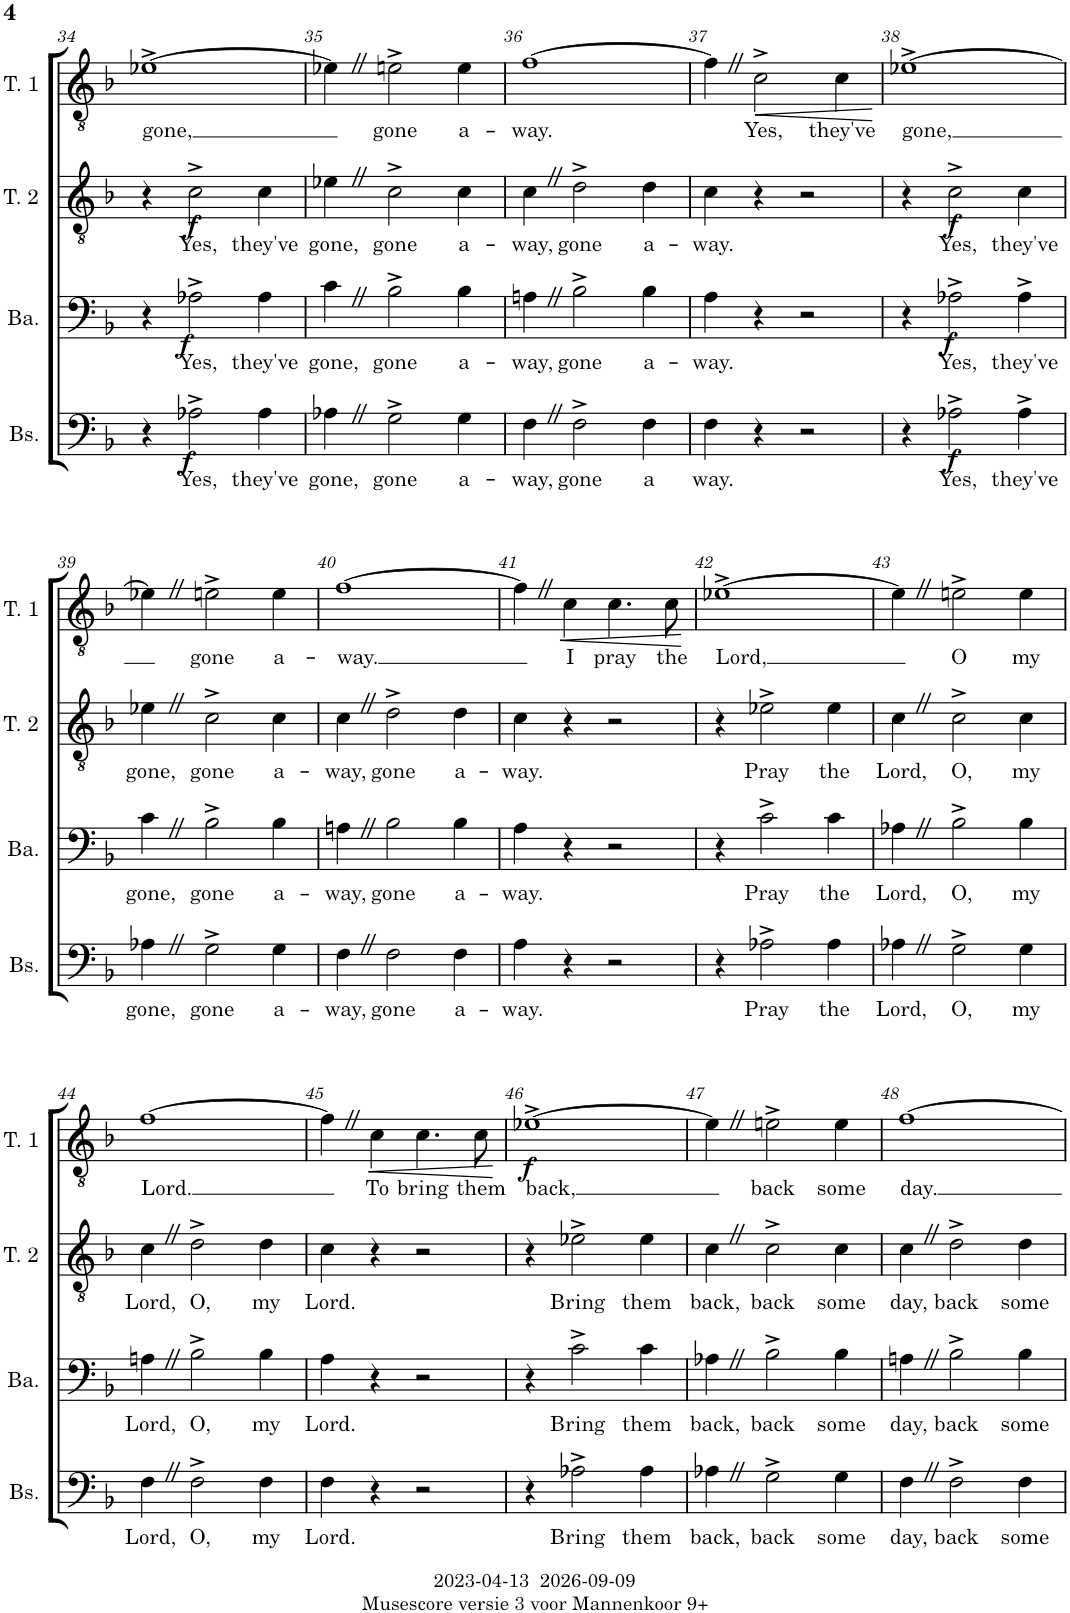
**kern	**text	**dynam	**kern	**text	**dynam	**kern	**text	**dynam	**kern	**text	**dynam
*part4	*part4	*part4	*part3	*part3	*part3	*part2	*part2	*part2	*part1	*part1	*part1
*staff4	*staff4	*staff4	*staff3	*staff3	*staff3	*staff2	*staff2	*staff2	*staff1	*staff1	*staff1
*I"Bas	*	*	*I"Bariton	*	*	*I"Tenor 2	*	*	*I"Tenor 1	*	*
*I'Bs.	*	*	*I'Ba.	*	*	*I'T. 2	*	*	*I'T. 1	*	*
!!LO:PB:g=z
*clefF4	*	*	*clefF4	*	*	*clefGv2	*	*	*clefGv2	*	*
*k[b-]	*	*	*k[b-]	*	*	*k[b-]	*	*	*k[b-]	*	*
*M4/4	*	*	*M4/4	*	*	*M4/4	*	*	*M4/4	*	*
*met(c)	*	*	*met(c)	*	*	*met(c)	*	*	*met(c)	*	*
=34	=34	=34	=34	=34	=34	=34	=34	=34	=34	=34	=34
!	!	!	!	!	!	!	!	!	!	!LO:LY:b	!
4r	.	.	4r	.	.	4r	.	.	[1e-X^	gone,	.
!	!LO:LY:b	!LO:DY:b	!	!LO:LY:b	!LO:DY:b	!	!LO:LY:b	!LO:DY:b	!	!	!
2A-X^\	Yes,	f	2A-X^\	Yes,	f	2c^\	Yes,	f	.	.	.
!	!LO:LY:b	!	!	!LO:LY:b	!	!	!LO:LY:b	!	!	!	!
4A-\	they've	.	4A-\	they've	.	4c\	they've	.	.	.	.
=35	=35	=35	=35	=35	=35	=35	=35	=35	=35	=35	=35
!	!LO:LY:b	!	!	!LO:LY:b	!	!	!LO:LY:b	!	!	!	!
4A-XZ\	gone,	.	4cZ\	gone,	.	4e-XZ\	gone,	.	4e-XZ\]	.	.
!	!LO:LY:b	!	!	!LO:LY:b	!	!	!LO:LY:b	!	!	!LO:LY:b	!
2G^\	gone	.	2B-^\	gone	.	2c^\	gone	.	2en^\	gone	.
!	!LO:LY:b	!	!	!LO:LY:b	!	!	!LO:LY:b	!	!	!LO:LY:b	!
4G\	a-	.	4B-\	a-	.	4c\	a-	.	4e\	a-	.
=36	=36	=36	=36	=36	=36	=36	=36	=36	=36	=36	=36
!	!LO:LY:b	!	!	!LO:LY:b	!	!	!LO:LY:b	!	!	!LO:LY:b	!
4FZ\	-way,	.	4AnZ\	-way,	.	4cZ\	-way,	.	[1f	-way.	.
!	!LO:LY:b	!	!	!LO:LY:b	!	!	!LO:LY:b	!	!	!	!
2F^\	gone	.	2B-^\	gone	.	2d^\	gone	.	.	.	.
!	!LO:LY:b	!	!	!LO:LY:b	!	!	!LO:LY:b	!	!	!	!
4F\	a	.	4B-\	a-	.	4d\	a-	.	.	.	.
=37	=37	=37	=37	=37	=37	=37	=37	=37	=37	=37	=37
!	!LO:LY:b	!	!	!LO:LY:b	!	!	!LO:LY:b	!	!	!	!
4F\	-way.	.	4A\	-way.	.	4c\	-way.	.	4fZ\]	.	.
!	!	!	!	!	!	!	!	!	!	!LO:LY:b	!LO:HP:b
4r	.	.	4r	.	.	4r	.	.	2c^\	Yes,	<
2r	.	.	2r	.	.	2r	.	.	.	.	.
!	!	!	!	!	!	!	!	!	!	!LO:LY:b	!
.	.	.	.	.	.	.	.	.	4c\	they've	.
.	.	.	.	.	.	.	.	.	.	.	[
=38	=38	=38	=38	=38	=38	=38	=38	=38	=38	=38	=38
!	!	!	!	!	!	!	!	!	!	!LO:LY:b	!
4r	.	.	4r	.	.	4r	.	.	[1e-X^	gone,	.
!	!LO:LY:b	!LO:DY:b	!	!LO:LY:b	!LO:DY:b	!	!LO:LY:b	!LO:DY:b	!	!	!
2A-X^\	Yes,	f	2A-X^\	Yes,	f	2c^\	Yes,	f	.	.	.
!	!LO:LY:b	!	!	!LO:LY:b	!	!	!LO:LY:b	!	!	!	!
4A-^\	they've	.	4A-^\	they've	.	4c\	they've	.	.	.	.
!!LO:LB:g=z
=39	=39	=39	=39	=39	=39	=39	=39	=39	=39	=39	=39
!	!LO:LY:b	!	!	!LO:LY:b	!	!	!LO:LY:b	!	!	!	!
4A-XZ\	gone,	.	4cZ\	gone,	.	4e-XZ\	gone,	.	4e-XZ\]	.	.
!	!LO:LY:b	!	!	!LO:LY:b	!	!	!LO:LY:b	!	!	!LO:LY:b	!
2G^\	gone	.	2B-^\	gone	.	2c^\	gone	.	2en^\	gone	.
!	!LO:LY:b	!	!	!LO:LY:b	!	!	!LO:LY:b	!	!	!LO:LY:b	!
4G\	a-	.	4B-\	a-	.	4c\	a-	.	4e\	a-	.
=40	=40	=40	=40	=40	=40	=40	=40	=40	=40	=40	=40
!	!LO:LY:b	!	!	!LO:LY:b	!	!	!LO:LY:b	!	!	!LO:LY:b	!
4FZ\	-way,	.	4AnZ\	-way,	.	4cZ\	-way,	.	[1f	-way.	.
!	!LO:LY:b	!	!	!LO:LY:b	!	!	!LO:LY:b	!	!	!	!
2F\	gone	.	2B-\	gone	.	2d^\	gone	.	.	.	.
!	!LO:LY:b	!	!	!LO:LY:b	!	!	!LO:LY:b	!	!	!	!
4F\	a-	.	4B-\	a-	.	4d\	a-	.	.	.	.
=41	=41	=41	=41	=41	=41	=41	=41	=41	=41	=41	=41
!	!LO:LY:b	!	!	!LO:LY:b	!	!	!LO:LY:b	!	!	!	!
4A\	-way.	.	4A\	-way.	.	4c\	-way.	.	4fZ\]	.	.
!	!	!	!	!	!	!	!	!	!	!LO:LY:b	!LO:HP:b
4r	.	.	4r	.	.	4r	.	.	4c\	I	<
!	!	!	!	!	!	!	!	!	!	!LO:LY:b	!
2r	.	.	2r	.	.	2r	.	.	4.c\	pray	.
!	!	!	!	!	!	!	!	!	!	!LO:LY:b	!
.	.	.	.	.	.	.	.	.	8c\	the	.
.	.	.	.	.	.	.	.	.	.	.	[
=42	=42	=42	=42	=42	=42	=42	=42	=42	=42	=42	=42
!	!	!	!	!	!	!	!	!	!	!LO:LY:b	!
4r	.	.	4r	.	.	4r	.	.	[1e-X^	Lord,	.
!	!LO:LY:b	!	!	!LO:LY:b	!	!	!LO:LY:b	!	!	!	!
2A-X^\	Pray	.	2c^\	Pray	.	2e-X^\	Pray	.	.	.	.
!	!LO:LY:b	!	!	!LO:LY:b	!	!	!LO:LY:b	!	!	!	!
4A-\	the	.	4c\	the	.	4e-\	the	.	.	.	.
=43	=43	=43	=43	=43	=43	=43	=43	=43	=43	=43	=43
!	!LO:LY:b	!	!	!LO:LY:b	!	!	!LO:LY:b	!	!	!	!
4A-XZ\	Lord,	.	4A-XZ\	Lord,	.	4cZ\	Lord,	.	4e-Z\]	.	.
!	!LO:LY:b	!	!	!LO:LY:b	!	!	!LO:LY:b	!	!	!LO:LY:b	!
2G^\	O,	.	2B-^\	O,	.	2c^\	O,	.	2en^\	O	.
!	!LO:LY:b	!	!	!LO:LY:b	!	!	!LO:LY:b	!	!	!LO:LY:b	!
4G\	my	.	4B-\	my	.	4c\	my	.	4e\	my	.
!!LO:LB:g=z
=44	=44	=44	=44	=44	=44	=44	=44	=44	=44	=44	=44
!	!LO:LY:b	!	!	!LO:LY:b	!	!	!LO:LY:b	!	!	!LO:LY:b	!
4FZ\	Lord,	.	4AnZ\	Lord,	.	4cZ\	Lord,	.	[1f	Lord.	.
!	!LO:LY:b	!	!	!LO:LY:b	!	!	!LO:LY:b	!	!	!	!
2F^\	O,	.	2B-^\	O,	.	2d^\	O,	.	.	.	.
!	!LO:LY:b	!	!	!LO:LY:b	!	!	!LO:LY:b	!	!	!	!
4F\	my	.	4B-\	my	.	4d\	my	.	.	.	.
=45	=45	=45	=45	=45	=45	=45	=45	=45	=45	=45	=45
!	!LO:LY:b	!	!	!LO:LY:b	!	!	!LO:LY:b	!	!	!	!
4F\	Lord.	.	4A\	Lord.	.	4c\	Lord.	.	4fZ\]	.	.
!	!	!	!	!	!	!	!	!	!	!LO:LY:b	!LO:HP:b
4r	.	.	4r	.	.	4r	.	.	4c\	To	<
!	!	!	!	!	!	!	!	!	!	!LO:LY:b	!
2r	.	.	2r	.	.	2r	.	.	4.c\	bring	.
!	!	!	!	!	!	!	!	!	!	!LO:LY:b	!
.	.	.	.	.	.	.	.	.	8c\	them	.
.	.	.	.	.	.	.	.	.	.	.	[
=46	=46	=46	=46	=46	=46	=46	=46	=46	=46	=46	=46
!	!	!	!	!	!	!	!	!	!	!LO:LY:b	!LO:DY:b
4r	.	.	4r	.	.	4r	.	.	[1e-X^	back,	f
!	!LO:LY:b	!	!	!LO:LY:b	!	!	!LO:LY:b	!	!	!	!
2A-X^\	Bring	.	2c^\	Bring	.	2e-X^\	Bring	.	.	.	.
!	!LO:LY:b	!	!	!LO:LY:b	!	!	!LO:LY:b	!	!	!	!
4A-\	them	.	4c\	them	.	4e-\	them	.	.	.	.
=47	=47	=47	=47	=47	=47	=47	=47	=47	=47	=47	=47
!	!LO:LY:b	!	!	!LO:LY:b	!	!	!LO:LY:b	!	!	!	!
4A-XZ\	back,	.	4A-XZ\	back,	.	4cZ\	back,	.	4e-Z\]	.	.
!	!LO:LY:b	!	!	!LO:LY:b	!	!	!LO:LY:b	!	!	!LO:LY:b	!
2G^\	back	.	2B-^\	back	.	2c^\	back	.	2en^\	back	.
!	!LO:LY:b	!	!	!LO:LY:b	!	!	!LO:LY:b	!	!	!LO:LY:b	!
4G\	some	.	4B-\	some	.	4c\	some	.	4e\	some	.
=48	=48	=48	=48	=48	=48	=48	=48	=48	=48	=48	=48
!	!LO:LY:b	!	!	!LO:LY:b	!	!	!LO:LY:b	!	!	!LO:LY:b	!
4FZ\	day,	.	4AnZ\	day,	.	4cZ\	day,	.	[1f	day.	.
!	!LO:LY:b	!	!	!LO:LY:b	!	!	!LO:LY:b	!	!	!	!
2F^\	back	.	2B-^\	back	.	2d^\	back	.	.	.	.
!	!LO:LY:b	!	!	!LO:LY:b	!	!	!LO:LY:b	!	!	!	!
4F\	some	.	4B-\	some	.	4d\	some	.	.	.	.
=	=	=	=	=	=	=	=	=	=	=	=
*-	*-	*-	*-	*-	*-	*-	*-	*-	*-	*-	*-
